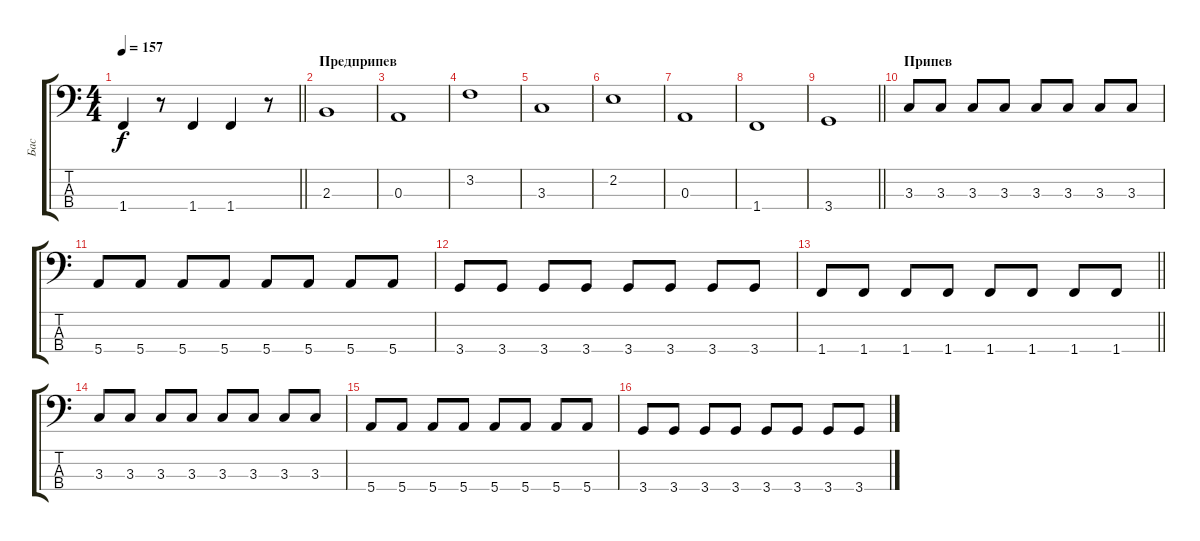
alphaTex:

\track ("Бас" "Бас") {instrument electricbasspick}
\staff {score tabs}
\tuning (G2 D2 A1 E1) {hide}
\ts (4 4)
\tempo 157
\clef f4
\barLineRight lightlight
\ks c
1.4.4{dy f} r.8 1.4.4 1.4.4 r.8 |
\section ("" "Предприпев")
2.3.1 |
0.3.1 |
3.2.1 |
3.3.1 |
2.2.1 |
0.3.1 |
1.4.1 |
\barLineRight lightlight
3.4.1 |
\section ("" "Припев")
3.3.8 3.3.8 3.3.8 3.3.8 3.3.8 3.3.8 3.3.8 3.3.8 |
5.4.8 5.4.8 5.4.8 5.4.8 5.4.8 5.4.8 5.4.8 5.4.8 |
3.4.8 3.4.8 3.4.8 3.4.8 3.4.8 3.4.8 3.4.8 3.4.8 |
\barLineRight lightlight
1.4.8 1.4.8 1.4.8 1.4.8 1.4.8 1.4.8 1.4.8 1.4.8 |
3.3.8 3.3.8 3.3.8 3.3.8 3.3.8 3.3.8 3.3.8 3.3.8 |
5.4.8 5.4.8 5.4.8 5.4.8 5.4.8 5.4.8 5.4.8 5.4.8 |
3.4.8 3.4.8 3.4.8 3.4.8 3.4.8 3.4.8 3.4.8 3.4.8
